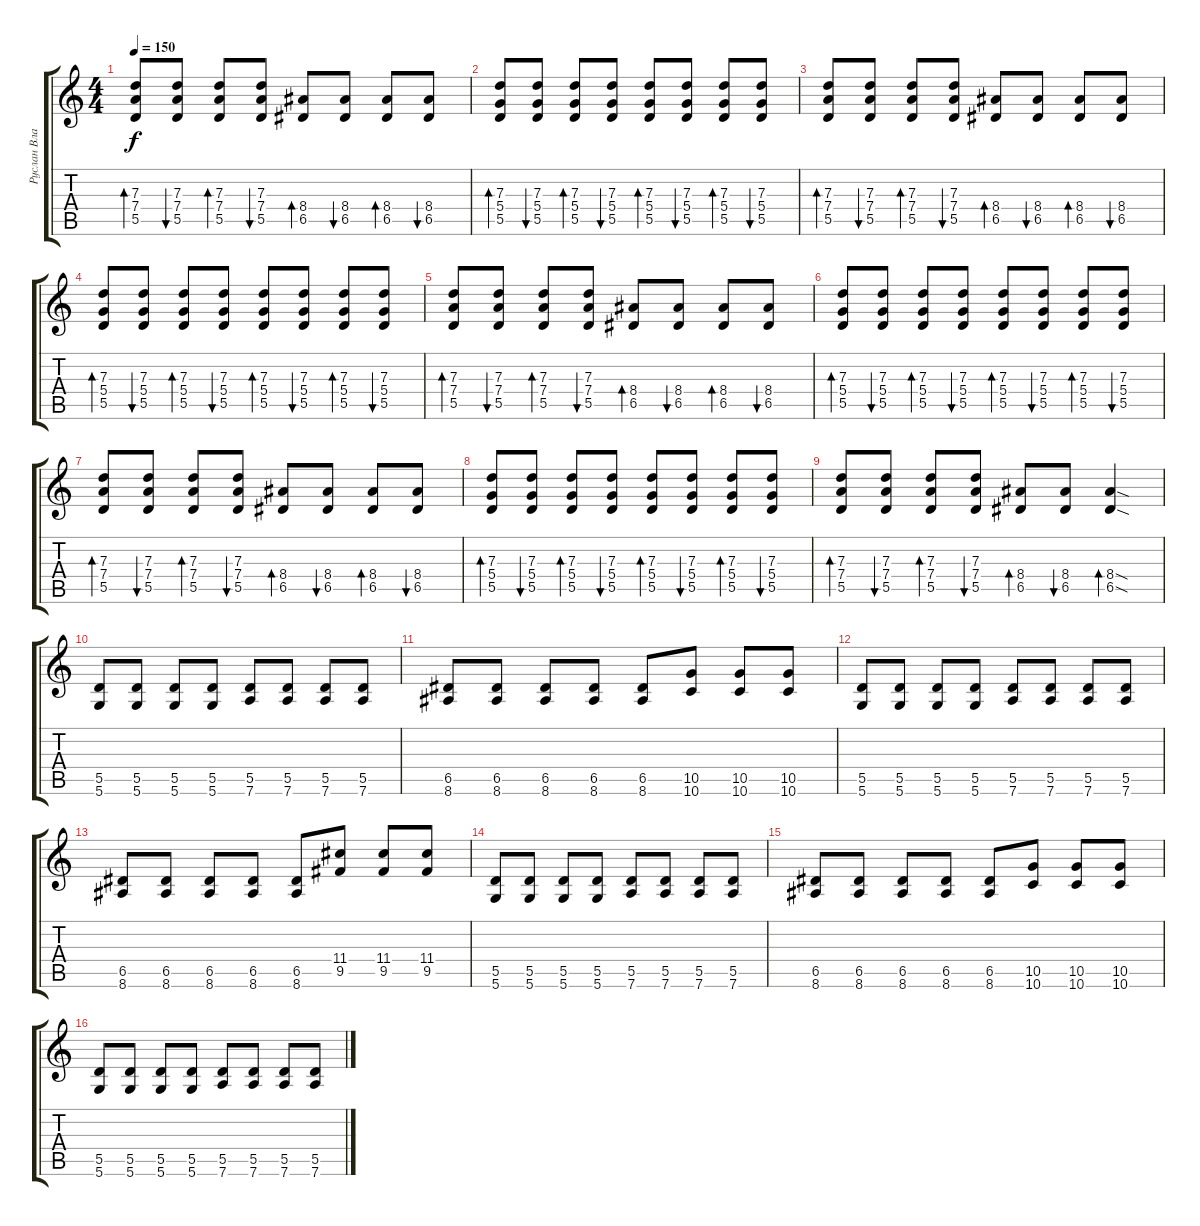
\track ("Руслан Владыко" "Руслан Вла") {instrument distortionguitar}
\staff {score tabs}
\tuning (E4 B3 G3 D3 A2 D2) {hide}
\ts (4 4)
\tempo 150
\clef g2
\ks c
(7.3 7.4 5.5).8{bd 60 dy f} (7.3 7.4 5.5).8{bu 60} (7.3 7.4 5.5).8{bd 60} (7.3 7.4 5.5).8{bu 60} (8.4 6.5).8{bd 60} (8.4 6.5).8{bu 60} (8.4 6.5).8{bd 60} (8.4 6.5).8{bu 60} |
(7.3 5.4 5.5).8{bd 60} (7.3 5.4 5.5).8{bu 60} (7.3 5.4 5.5).8{bd 60} (7.3 5.4 5.5).8{bu 60} (7.3 5.4 5.5).8{bd 60} (7.3 5.4 5.5).8{bu 60} (7.3 5.4 5.5).8{bd 60} (7.3 5.4 5.5).8{bu 60} |
(7.3 7.4 5.5).8{bd 60} (7.3 7.4 5.5).8{bu 60} (7.3 7.4 5.5).8{bd 60} (7.3 7.4 5.5).8{bu 60} (8.4 6.5).8{bd 60} (8.4 6.5).8{bu 60} (8.4 6.5).8{bd 60} (8.4 6.5).8{bu 60} |
(7.3 5.4 5.5).8{bd 60} (7.3 5.4 5.5).8{bu 60} (7.3 5.4 5.5).8{bd 60} (7.3 5.4 5.5).8{bu 60} (7.3 5.4 5.5).8{bd 60} (7.3 5.4 5.5).8{bu 60} (7.3 5.4 5.5).8{bd 60} (7.3 5.4 5.5).8{bu 60} |
(7.3 7.4 5.5).8{bd 60} (7.3 7.4 5.5).8{bu 60} (7.3 7.4 5.5).8{bd 60} (7.3 7.4 5.5).8{bu 60} (8.4 6.5).8{bd 60} (8.4 6.5).8{bu 60} (8.4 6.5).8{bd 60} (8.4 6.5).8{bu 60} |
(7.3 5.4 5.5).8{bd 60} (7.3 5.4 5.5).8{bu 60} (7.3 5.4 5.5).8{bd 60} (7.3 5.4 5.5).8{bu 60} (7.3 5.4 5.5).8{bd 60} (7.3 5.4 5.5).8{bu 60} (7.3 5.4 5.5).8{bd 60} (7.3 5.4 5.5).8{bu 60} |
(7.3 7.4 5.5).8{bd 60} (7.3 7.4 5.5).8{bu 60} (7.3 7.4 5.5).8{bd 60} (7.3 7.4 5.5).8{bu 60} (8.4 6.5).8{bd 60} (8.4 6.5).8{bu 60} (8.4 6.5).8{bd 60} (8.4 6.5).8{bu 60} |
(7.3 5.4 5.5).8{bd 60} (7.3 5.4 5.5).8{bu 60} (7.3 5.4 5.5).8{bd 60} (7.3 5.4 5.5).8{bu 60} (7.3 5.4 5.5).8{bd 60} (7.3 5.4 5.5).8{bu 60} (7.3 5.4 5.5).8{bd 60} (7.3 5.4 5.5).8{bu 60} |
(7.3 7.4 5.5).8{bd 60} (7.3 7.4 5.5).8{bu 60} (7.3 7.4 5.5).8{bd 60} (7.3 7.4 5.5).8{bu 60} (8.4 6.5).8{bd 60} (8.4 6.5).8{bu 60} (8.4{sod} 6.5{sod}).4{bd 60 volume 13 instrument distortionguitar} |
(5.5 5.6).8 (5.5 5.6).8 (5.5 5.6).8 (5.5 5.6).8 (5.5 7.6).8 (5.5 7.6).8 (5.5 7.6).8 (5.5 7.6).8 |
(6.5 8.6).8 (6.5 8.6).8 (6.5 8.6).8 (6.5 8.6).8 (6.5 8.6).8 (10.5 10.6).8 (10.5 10.6).8 (10.5 10.6).8 |
(5.5 5.6).8 (5.5 5.6).8 (5.5 5.6).8 (5.5 5.6).8 (5.5 7.6).8 (5.5 7.6).8 (5.5 7.6).8 (5.5 7.6).8 |
(6.5 8.6).8 (6.5 8.6).8 (6.5 8.6).8 (6.5 8.6).8 (6.5 8.6).8 (11.4 9.5).8 (11.4 9.5).8 (11.4 9.5).8 |
(5.5 5.6).8 (5.5 5.6).8 (5.5 5.6).8 (5.5 5.6).8 (5.5 7.6).8 (5.5 7.6).8 (5.5 7.6).8 (5.5 7.6).8 |
(6.5 8.6).8 (6.5 8.6).8 (6.5 8.6).8 (6.5 8.6).8 (6.5 8.6).8 (10.5 10.6).8 (10.5 10.6).8 (10.5 10.6).8 |
(5.5 5.6).8 (5.5 5.6).8 (5.5 5.6).8 (5.5 5.6).8 (5.5 7.6).8 (5.5 7.6).8 (5.5 7.6).8 (5.5 7.6).8
